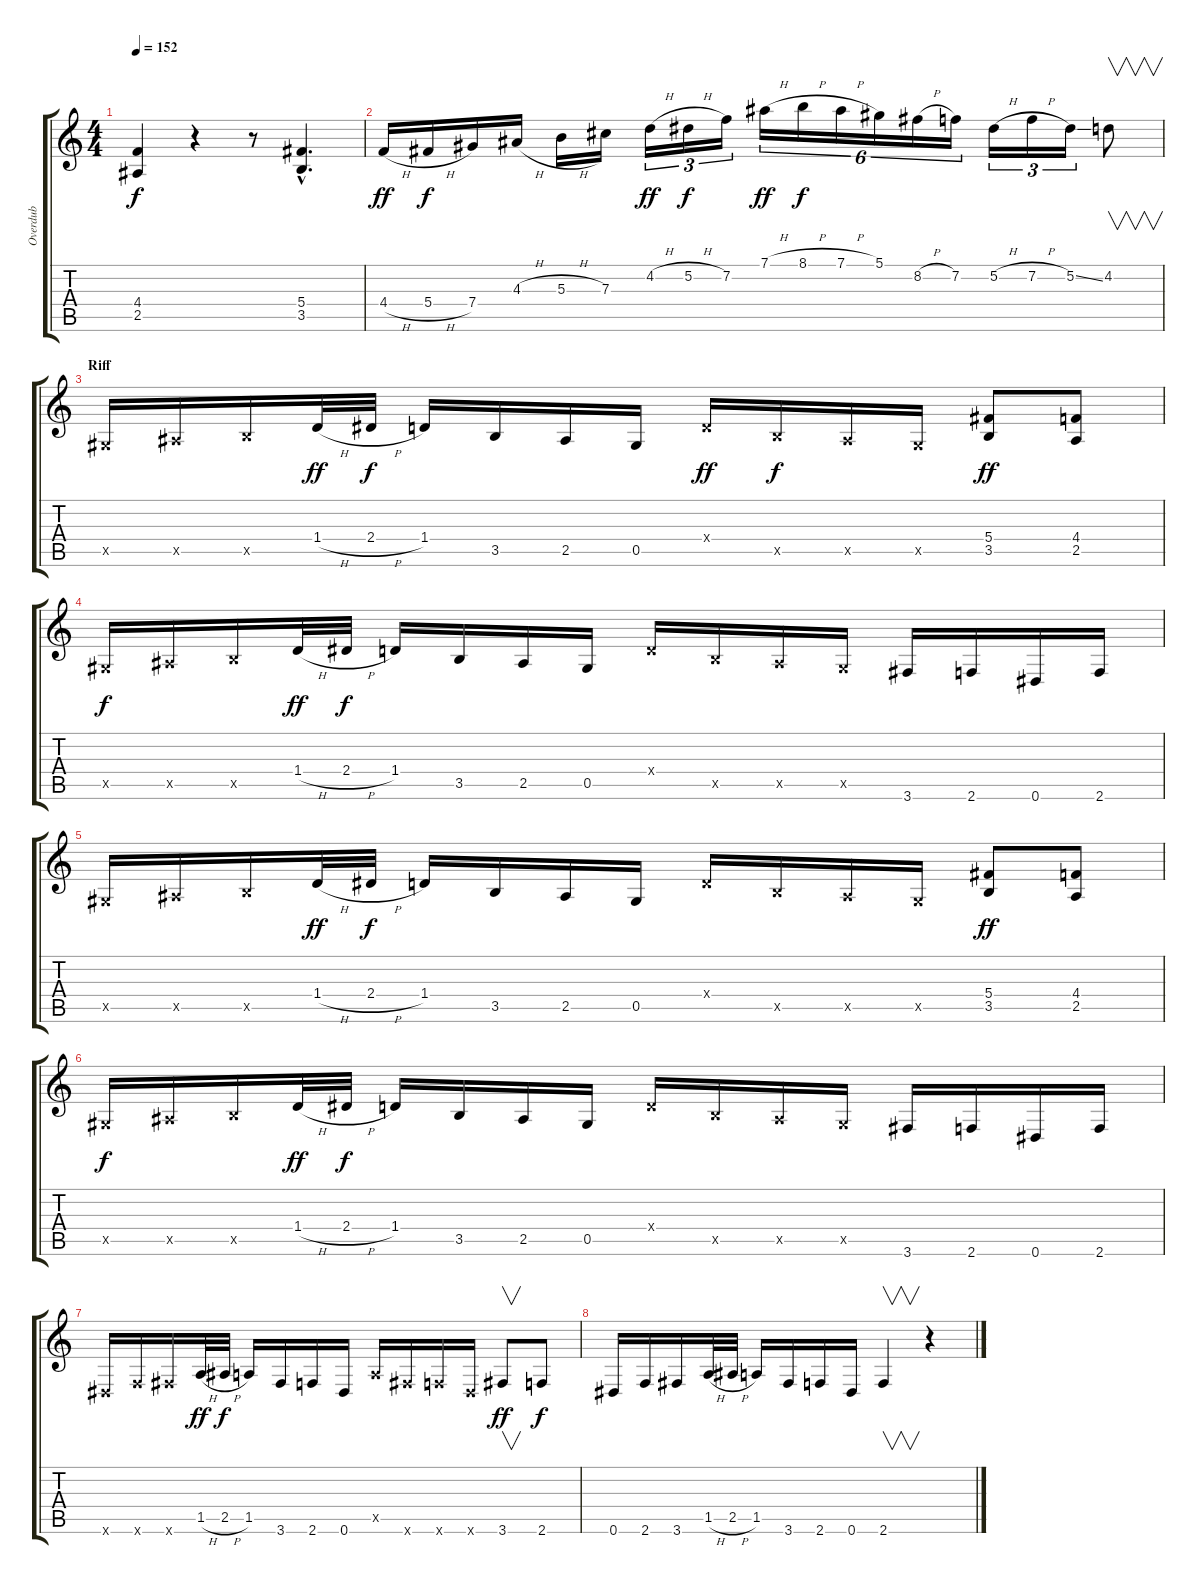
\track ("Overdub" "Overdub") {instrument fretlessbass}
\staff {score tabs}
\tuning (Eb4 Bb3 Gb3 Db3 Ab2 Eb2) {hide}
\ts (4 4)
\tempo 152
\clef g2
\ks c
(4.4 2.5).4{dy f} r.4 r.8 (5.4{hac} 3.5{hac}).4{d} |
4.4{h}.16{dy ff} 5.4{h}.16{dy f} 7.4.16 4.3{h}.16 5.3{h}.16 7.3.16 4.2{h}.16{tu (3 2) dy ff} 5.2{h}.16{tu (3 2) dy f} 7.2.16{tu (3 2)} 7.1{h}.16{tu (6 4) dy ff} 8.1{h}.16{tu (6 4) dy f} 7.1{h}.16{tu (6 4)} 5.1.16{tu (6 4)} 8.2{h}.16{tu (6 4)} 7.2.16{tu (6 4)} 5.2{h}.16{tu (3 2)} 7.2{h}.16{tu (3 2)} 5.2{ss}.16{tu (3 2)} 4.2.8{v} |
\section ("" "Riff")
0.5{x}.16 2.5{x}.16 3.5{x}.16 1.4{h}.32{dy ff} 2.4{h}.32{dy f} 1.4.16 3.5.16 2.5.16 0.5.16 1.4{x}.16{dy ff} 3.5{x}.16{dy f} 2.5{x}.16 0.5{x}.16 (5.4 3.5).8{dy ff} (4.4 2.5).8 |
0.5{x}.16{dy f} 2.5{x}.16 3.5{x}.16 1.4{h}.32{dy ff} 2.4{h}.32{dy f} 1.4.16 3.5.16 2.5.16 0.5.16 1.4{x}.16 3.5{x}.16 2.5{x}.16 0.5{x}.16 3.6.16 2.6.16 0.6.16 2.6.16 |
0.5{x}.16 2.5{x}.16 3.5{x}.16 1.4{h}.32{dy ff} 2.4{h}.32{dy f} 1.4.16 3.5.16 2.5.16 0.5.16 1.4{x}.16 3.5{x}.16 2.5{x}.16 0.5{x}.16 (5.4 3.5).8{dy ff} (4.4 2.5).8 |
0.5{x}.16{dy f} 2.5{x}.16 3.5{x}.16 1.4{h}.32{dy ff} 2.4{h}.32{dy f} 1.4.16 3.5.16 2.5.16 0.5.16 1.4{x}.16 3.5{x}.16 2.5{x}.16 0.5{x}.16 3.6.16 2.6.16 0.6.16 2.6.16 |
0.6{x}.16 2.6{x}.16 3.6{x}.16 1.5{h}.32{dy ff} 2.5{h}.32{dy f} 1.5.16 3.6.16 2.6.16 0.6.16 1.5{x}.16 3.6{x}.16 2.6{x}.16 0.6{x}.16 3.6.8{v dy ff} 2.6.8{dy f} |
0.6.16 2.6.16 3.6.16 1.5{h}.32 2.5{h}.32 1.5.16 3.6.16 2.6.16 0.6.16 2.6.4{v} r.4
